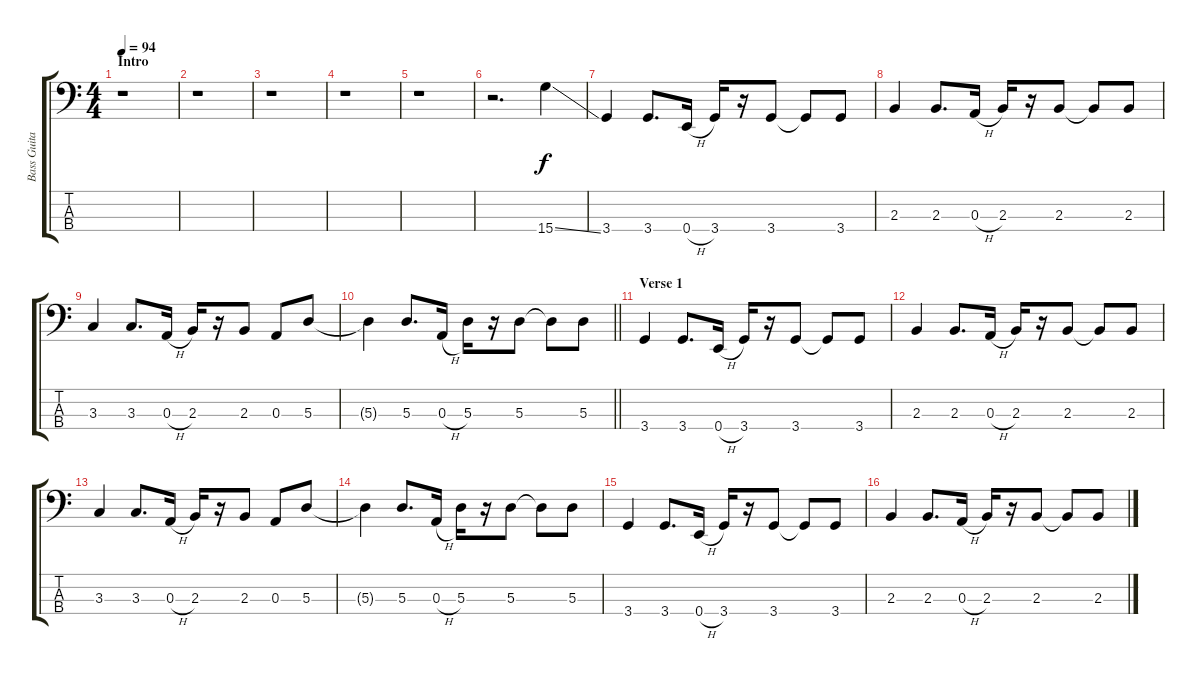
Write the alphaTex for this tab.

\track ("Bass Guitar" "Bass Guita") {instrument electricbasspick}
\staff {score tabs}
\tuning (G2 D2 A1 E1) {hide}
\ts (4 4)
\section ("" "Intro")
\tempo 94
\clef f4
\ks c
r.1{dy f instrument electricbasspick} |
r.1 |
r.1 |
r.1 |
r.1 |
r.2{d} 15.4{ss}.4 |
3.4.4 3.4.8{d} 0.4{h}.16 3.4.16 r.16 3.4.8 3.4{t}.8 3.4.8 |
2.3.4 2.3.8{d} 0.3{h}.16 2.3.16 r.16 2.3.8 2.3{t}.8 2.3.8 |
3.3.4 3.3.8{d} 0.3{h}.16 2.3.16 r.16 2.3.8 0.3.8 5.3.8 |
\barLineRight lightlight
5.3{t}.4 5.3.8{d} 0.3{h}.16 5.3.16 r.16 5.3.8 5.3{t}.8 5.3.8 |
\section ("" "Verse 1")
3.4.4 3.4.8{d} 0.4{h}.16 3.4.16 r.16 3.4.8 3.4{t}.8 3.4.8 |
2.3.4 2.3.8{d} 0.3{h}.16 2.3.16 r.16 2.3.8 2.3{t}.8 2.3.8 |
3.3.4 3.3.8{d} 0.3{h}.16 2.3.16 r.16 2.3.8 0.3.8 5.3.8 |
5.3{t}.4 5.3.8{d} 0.3{h}.16 5.3.16 r.16 5.3.8 5.3{t}.8 5.3.8 |
3.4.4 3.4.8{d} 0.4{h}.16 3.4.16 r.16 3.4.8 3.4{t}.8 3.4.8 |
2.3.4 2.3.8{d} 0.3{h}.16 2.3.16 r.16 2.3.8 2.3{t}.8 2.3.8
